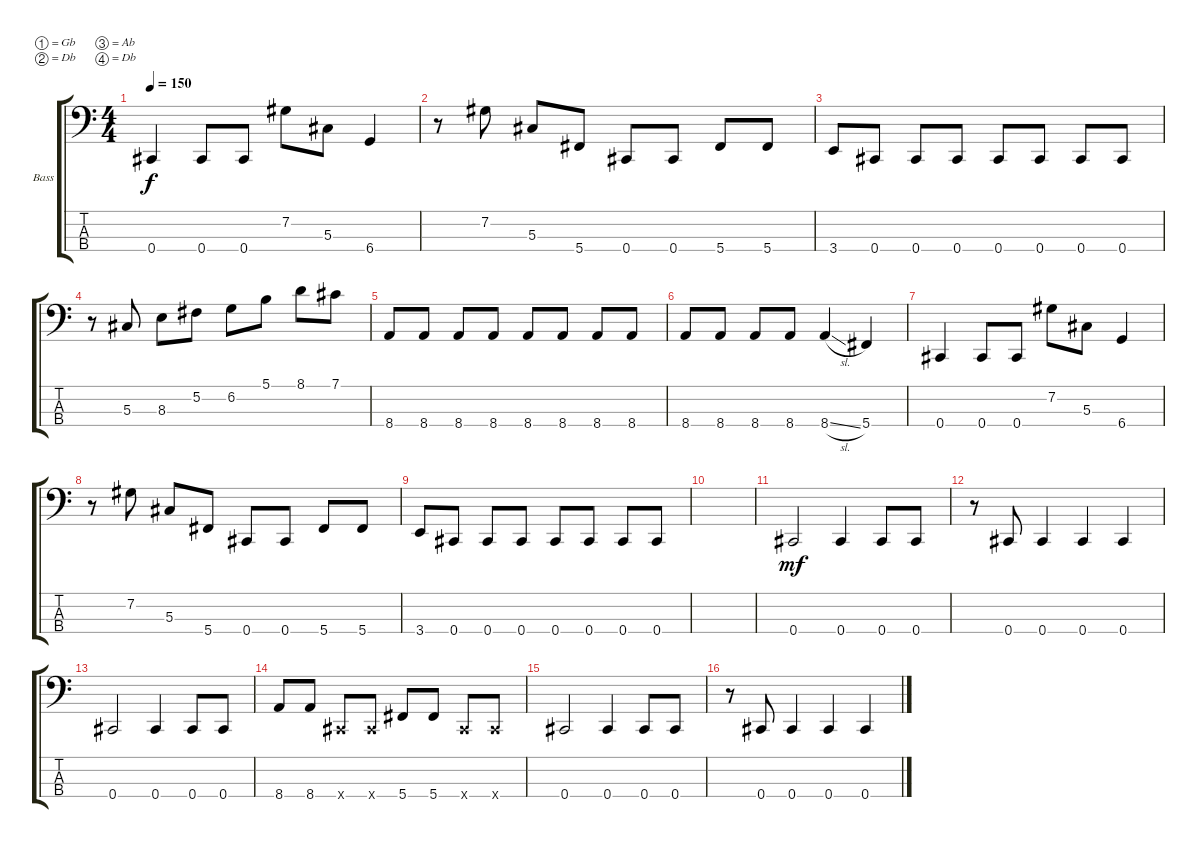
\bracketExtendMode groupsimilarinstruments
\firstSystemTrackNameOrientation horizontal
\otherSystemsTrackNameOrientation horizontal
\track ("Kristian" "Bass") {instrument electricbassfinger}
\staff {score tabs}
\tuning (Gb2 Db2 Ab1 Db1)
\ts (4 4)
\tempo 150
\clef f4
\ks c
0.4.4{dy f} 0.4.8 0.4.8 7.2.8 5.3.8 6.4.4 |
r.8 7.2.8 5.3.8 5.4.8 0.4.8 0.4.8 5.4.8 5.4.8 |
3.4.8 0.4.8 0.4.8 0.4.8 0.4.8 0.4.8 0.4.8 0.4.8 |
r.8 5.3.8 8.3.8 5.2.8 6.2.8 5.1.8 8.1.8 7.1.8 |
8.4.8 8.4.8 8.4.8 8.4.8 8.4.8 8.4.8 8.4.8 8.4.8 |
8.4.8 8.4.8 8.4.8 8.4.8 8.4{sl}.4 5.4.4 |
0.4.4 0.4.8 0.4.8 7.2.8 5.3.8 6.4.4 |
r.8 7.2.8 5.3.8 5.4.8 0.4.8 0.4.8 5.4.8 5.4.8 |
3.4.8 0.4.8 0.4.8 0.4.8 0.4.8 0.4.8 0.4.8 0.4.8 |
|
0.4.2{dy mf} 0.4.4 0.4.8 0.4.8 |
r.8 0.4.8 0.4.4 0.4.4 0.4.4 |
0.4.2 0.4.4 0.4.8 0.4.8 |
8.4.8 8.4.8 0.4{x}.8 0.4{x}.8 5.4.8 5.4.8 0.4{x}.8 0.4{x}.8 |
0.4.2 0.4.4 0.4.8 0.4.8 |
r.8 0.4.8 0.4.4 0.4.4 0.4.4
